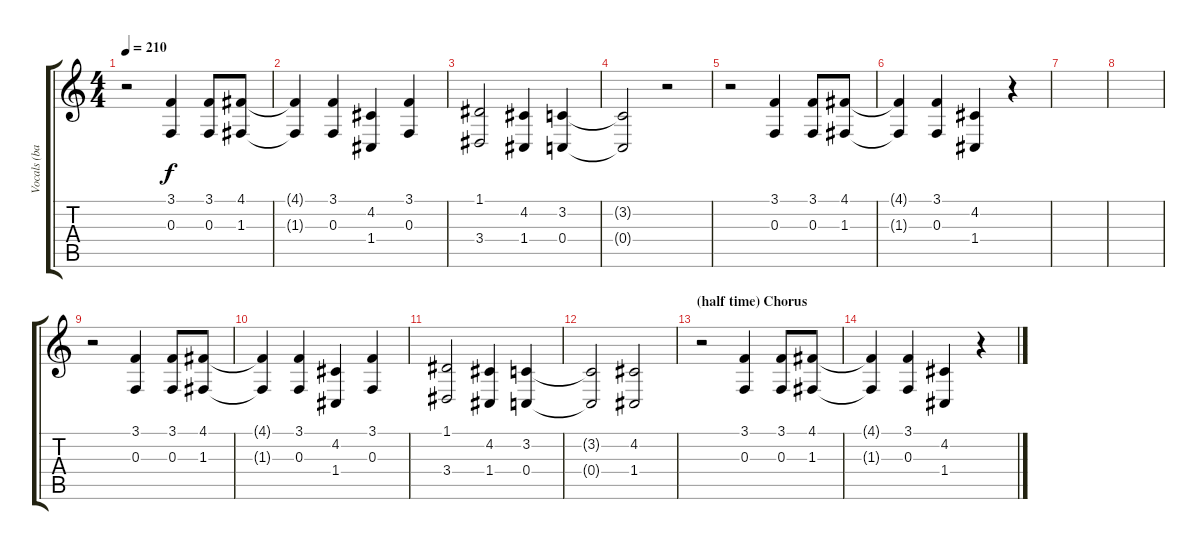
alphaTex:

\track ("Vocals (back-up)" "Vocals (ba") {instrument stringensemble1}
\staff {score tabs}
\tuning (D4 A3 F3 C3 G2 C2) {hide}
\ts (4 4)
\tempo 210
\clef g2
\ks c
r.2{dy f} (3.1 0.3).4 (3.1 0.3).8 (4.1 1.3).8 |
(4.1{t} 1.3{t}).4 (3.1 0.3).4 (4.2 1.4).4 (3.1 0.3).4 |
(1.1 3.4).2 (4.2 1.4).4 (3.2 0.4).4 |
(3.2{t} 0.4{t}).2 r.2 |
r.2 (3.1 0.3).4 (3.1 0.3).8 (4.1 1.3).8 |
(4.1{t} 1.3{t}).4 (3.1 0.3).4 (4.2 1.4).4 r.4 |
|
|
r.2 (3.1 0.3).4 (3.1 0.3).8 (4.1 1.3).8 |
(4.1{t} 1.3{t}).4 (3.1 0.3).4 (4.2 1.4).4 (3.1 0.3).4 |
(1.1 3.4).2 (4.2 1.4).4 (3.2 0.4).4 |
(3.2{t} 0.4{t}).2 (4.2 1.4).2 |
\section ("" "(half time) Chorus")
r.2{volume 14 instrument lead2sawtooth} (3.1 0.3).4 (3.1 0.3).8 (4.1 1.3).8 |
(4.1{t} 1.3{t}).4 (3.1 0.3).4 (4.2 1.4).4 r.4
